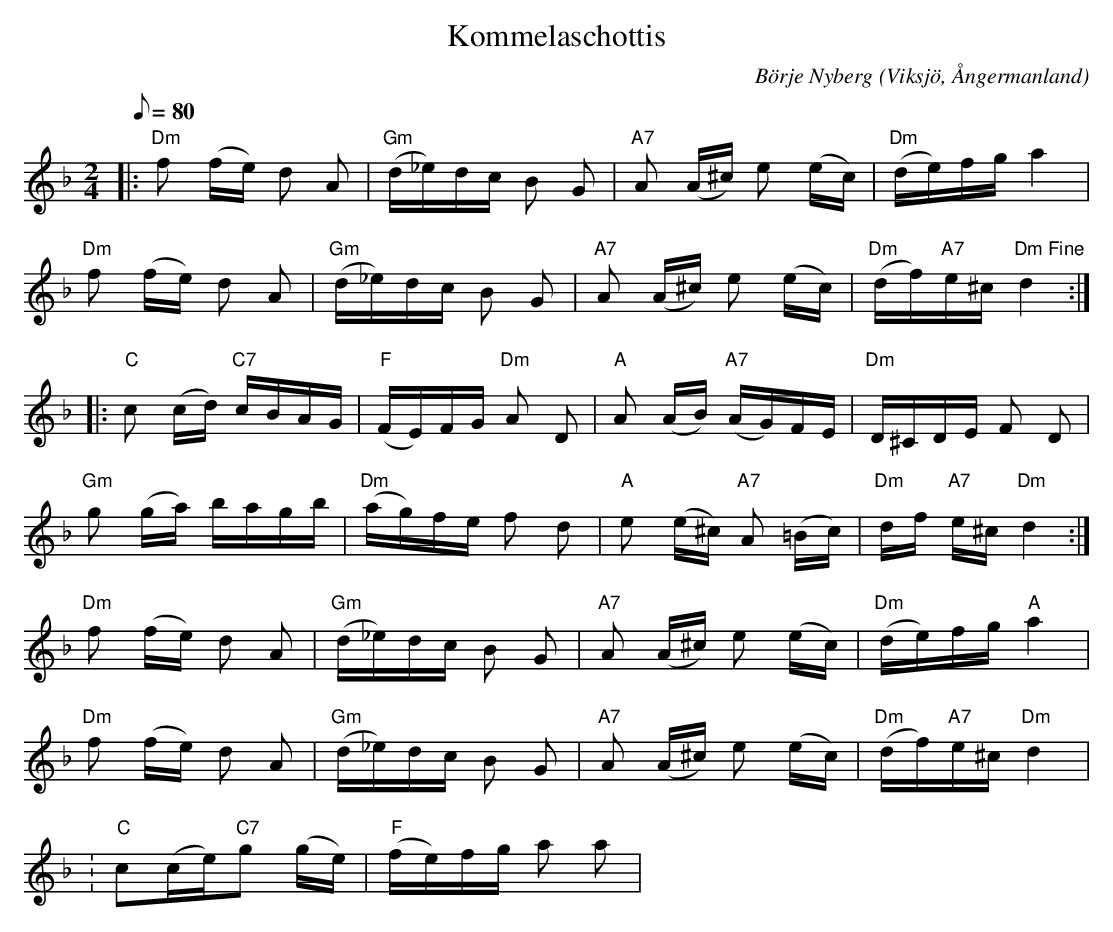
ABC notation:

X:1
T:Kommelaschottis
C:Börje Nyberg
O:Viksjö, Ångermanland
M:2/4
L:1/8
Q:80
K:Dm
|: "Dm"f (f/2e/2) d A | "Gm"(d/2_e/2)d/2c/2 B G | "A7"A (A/2^c/2) e (e/2c/2) |"Dm"(d/2e/2)f/2g/2 a2 |
"Dm"f (f/2e/2) d A | "Gm" (d/2_e/2)d/2c/2 B G | "A7"A (A/2^c/2) e (e/2c/2) | "Dm"(d/2f/2)"A7"e/2^c/2 "Dm Fine"d2::
"C"c (c/2d/2) "C7"c/2B/2A/2G/2 | "F"(F/2E/2)F/2G/2 "Dm"A D | "A"A (A/2B/2) "A7"(A/2G/2)F/2E/2 | "Dm"D/2^C/2D/2E/2 F D |
"Gm"g (g/2a/2) b/2a/2g/2b/2 | "Dm"(a/2g/2)f/2e/2 f d | "A"e (e/2^c/2) "A7"A (=B/2c/2) | "Dm"d/2f/2 "A7"e/2^c/2 "Dm"d2:|
"Dm"f (f/2e/2) d A | "Gm"(d/2_e/2)d/2c/2 B G | "A7"A (A/2^c/2) e (e/2c/2) | "Dm"(d/2e/2)f/2g/2 "A"a2 |
"Dm"f (f/2e/2) d A | "Gm"(d/2_e/2)d/2c/2 B G | "A7"A (A/2^c/2) e (e/2c/2) | "Dm"(d/2f/2)"A7"e/2^c/2 "Dm"d2 |
: "C"c(c/2e/2)"C7"g (g/2e/2) |"F"(f/2e/2)f/2g/2 a a |
